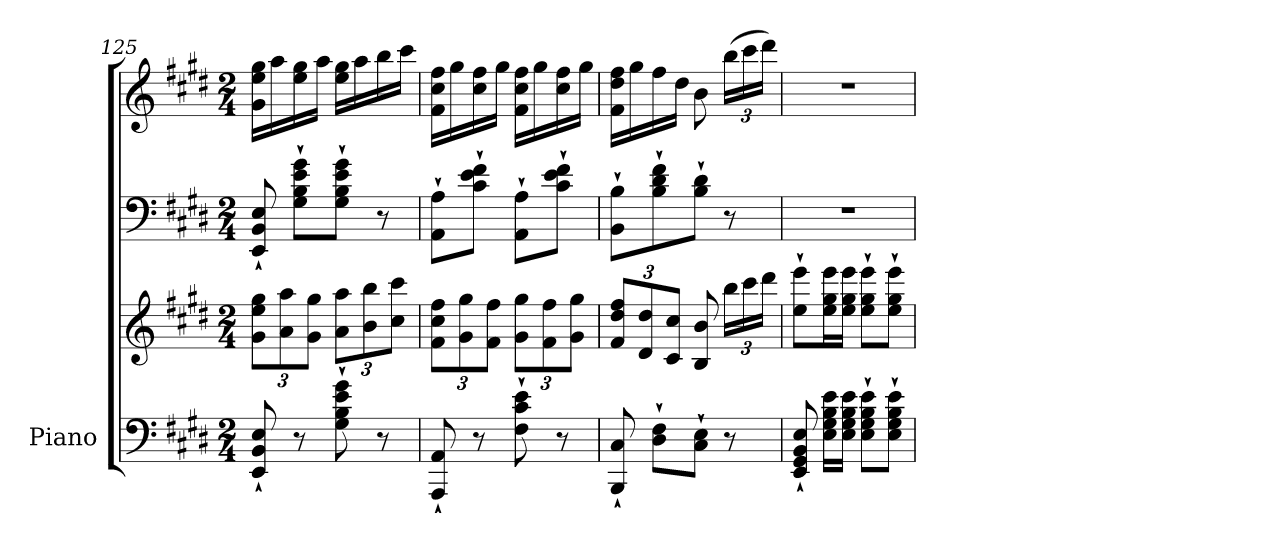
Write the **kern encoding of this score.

**kern	**kern	**kern	**kern
*part1	*part1	*part1	*part1
*staff4	*staff3	*staff2	*staff1
*I"Piano	*	*	*
*I'Pno.	*	*	*
!!LO:PB:g=z
*clefF4	*clefG2	*clefF4	*clefG2
*k[f#c#g#d#]	*k[f#c#g#d#]	*k[f#c#g#d#]	*k[f#c#g#d#]
*M2/4	*M2/4	*M2/4	*M2/4
*	*Xbrackettup	*	*
=125	=125	=125	=125
8EE/` 8BB/` 8E/`	12g#\ 12ee\ 12gg#\L	8EE/` 8BB/` 8E/`	16g#\ 16ee\ 16gg#\LL
.	.	.	16aa\
.	12a\ 12aa\	.	.
8r	.	8G#\` 8B\` 8e\` 8g#\`L	16ee\ 16gg#\
.	12g#\ 12gg#\J	.	.
.	.	.	16aa\JJ
8G#\` 8B\` 8e\` 8g#\`	12a\ 12aa\L	8G#\` 8B\` 8e\` 8g#\`J	16ee\ 16gg#\LL
.	.	.	16aa\
.	12b\ 12bb\	.	.
8r	.	8r	16bb\
.	12cc#\ 12ccc#\J	.	.
.	.	.	16ccc#\JJ
=126	=126	=126	=126
8AAA/` 8AA/`	12f#\ 12cc#\ 12ff#\L	8AA\` 8A\`L	16f#\ 16cc#\ 16ff#\LL
.	.	.	16gg#\
.	12g#\ 12gg#\	.	.
8r	.	8c#\` 8e\` 8f#\`J	16cc#\ 16ff#\
.	12f#\ 12ff#\J	.	.
.	.	.	16gg#\JJ
8F#\` 8c#\` 8e\`	12g#\ 12gg#\L	8AA\` 8A\`L	16f#\ 16cc#\ 16ff#\LL
.	.	.	16gg#\
.	12f#\ 12ff#\	.	.
8r	.	8c#\` 8e\` 8f#\`J	16cc#\ 16ff#\
.	12g#\ 12gg#\J	.	.
.	.	.	16gg#\JJ
=127	=127	=127	=127
8BBB/` 8C#/`	12f#/ 12dd#/ 12ff#/L	8BB\` 8B\`L	16f#\ 16dd#\ 16ff#\LL
.	.	.	16gg#\
.	12d#/ 12dd#/	.	.
8D#\` 8F#\`L	.	8B\` 8d#\` 8f#\`	16ff#\
.	12c#/ 12cc#/J	.	.
.	.	.	16dd#\JJ
8C#\` 8E\`J	8B/ 8b/	8B\` 8d#\`J	8b\
*	*	*	*Xbrackettup
8r	24bb\LL	8r	(>24bb\LL
.	24ccc#\	.	24ccc#\
.	24ddd#\JJ	.	24ddd#\JJ)
=128	=128	=128	=128
8EE/` 8GG#/` 8BB/` 8E/`	8ee\` 8eee\`L	2r	2r
16E\ 16G#\ 16B\ 16e\LL	16ee\ 16gg#\ 16eee\L	.	.
16E\ 16G#\ 16B\ 16e\JJ	16ee\ 16gg#\ 16eee\JJ	.	.
8E\` 8G#\` 8B\` 8e\`L	8ee\` 8gg#\` 8eee\`L	.	.
8E\` 8G#\` 8B\` 8e\`J	8ee\` 8gg#\` 8eee\`J	.	.
=	=	=	=
*-	*-	*-	*-
